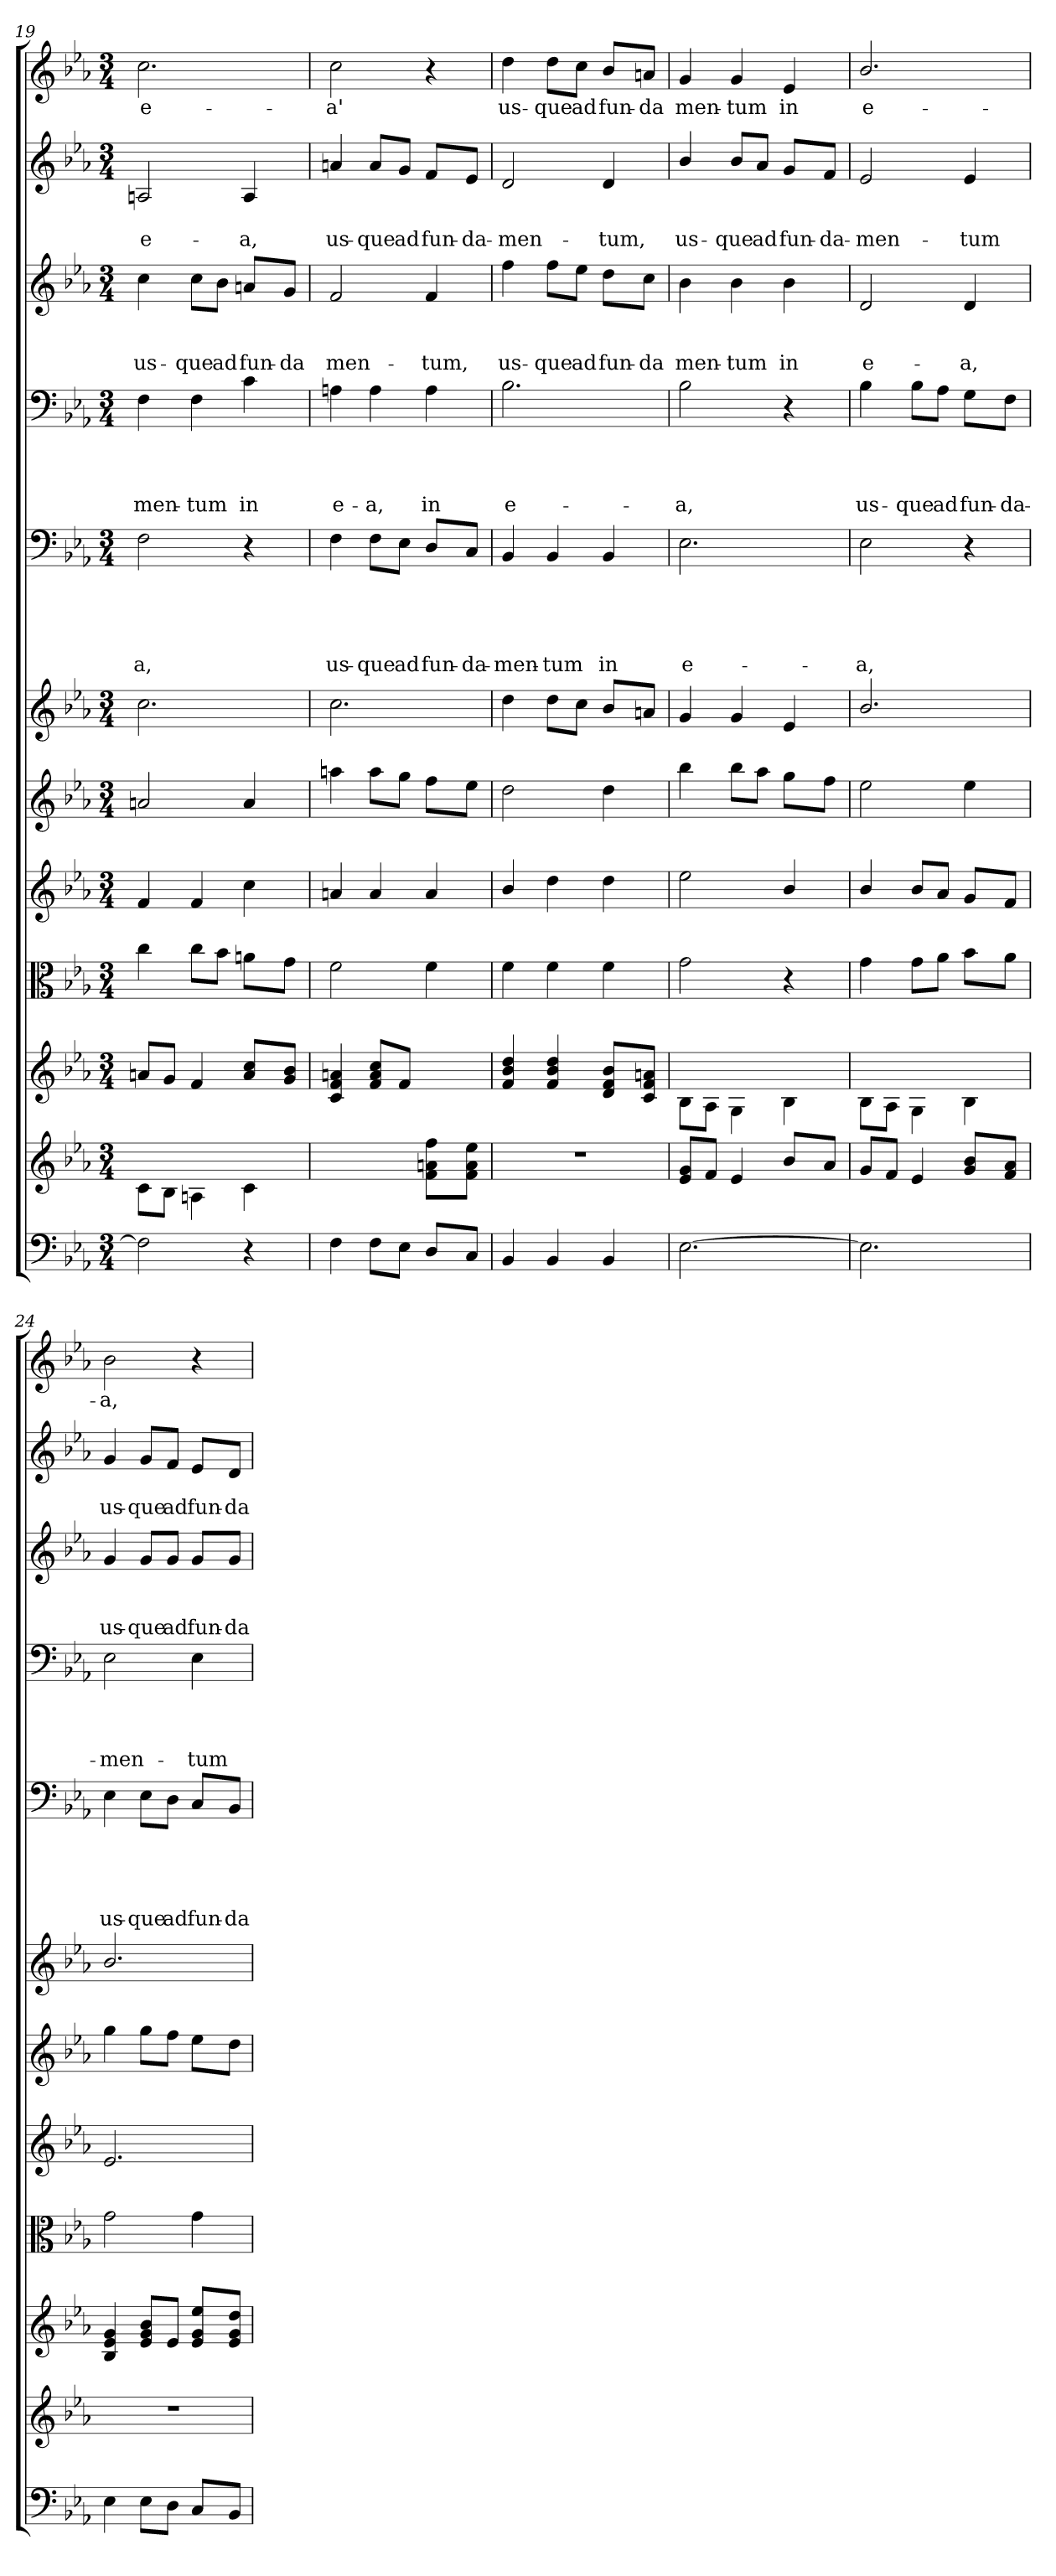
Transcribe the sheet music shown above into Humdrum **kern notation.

**kern	**kern	**kern	**kern	**kern	**kern	**kern	**kern	**text	**text	**text	**text	**text	**kern	**text	**text	**text	**text	**kern	**text	**text	**text	**kern	**text	**text	**kern	**text
*part11	*part10	*part10	*part9	*part8	*part7	*part6	*part5	*part5	*part5	*part5	*part5	*part5	*part4	*part4	*part4	*part4	*part4	*part3	*part3	*part3	*part3	*part2	*part2	*part2	*part1	*part1
*staff12	*staff11	*staff10	*staff9	*staff8	*staff7	*staff6	*staff5	*staff5	*staff5	*staff5	*staff5	*staff5	*staff4	*staff4	*staff4	*staff4	*staff4	*staff3	*staff3	*staff3	*staff3	*staff2	*staff2	*staff2	*staff1	*staff1
*clefF4	*clefG2	*clefG2	*clefC3	*clefG2	*clefG2	*clefG2	*clefF4	*	*	*	*	*	*clefF4	*	*	*	*	*clefG2	*	*	*	*clefG2	*	*	*clefG2	*
*	*	*	*	*	*	*	*	*	*	*	*	*	*	*	*	*	*	*ITrd7c12	*	*	*	*	*	*	*	*
*k[b-e-a-]	*k[b-e-a-]	*k[b-e-a-]	*k[b-e-a-]	*k[b-e-a-]	*k[b-e-a-]	*k[b-e-a-]	*k[b-e-a-]	*	*	*	*	*	*k[b-e-a-]	*	*	*	*	*k[b-e-a-]	*	*	*	*k[b-e-a-]	*	*	*k[b-e-a-]	*
*E-:	*E-:	*E-:	*E-:	*E-:	*E-:	*E-:	*E-:	*	*	*	*	*	*E-:	*	*	*	*	*E-:	*	*	*	*E-:	*	*	*E-:	*
*M3/4	*M3/4	*M3/4	*M3/4	*M3/4	*M3/4	*M3/4	*M3/4	*	*	*	*	*	*M3/4	*	*	*	*	*M3/4	*	*	*	*M3/4	*	*	*M3/4	*
=19	=19	=19	=19	=19	=19	=19	=19	=19	=19	=19	=19	=19	=19	=19	=19	=19	=19	=19	=19	=19	=19	=19	=19	=19	=19	=19
!	!	!	!	!	!	!	!	!	!	!	!	!LO:LY:b	!	!	!	!	!LO:LY:b	!	!	!	!LO:LY:b	!	!	!LO:LY:b	!	!LO:LY:b
2F\]	8c\L	8an/L	4cc\	4f/	2an/	2.cc\	2F\	.	.	.	.	-a,	4F\	.	.	.	men-	4c\	.	.	us-	2An/	.	e-	2.cc\	e-
.	8B-\J	8g/J	.	.	.	.	.	.	.	.	.	.	.	.	.	.	.	.	.	.	.	.	.	.	.	.
!	!	!	!	!	!	!	!	!	!	!	!	!	!	!	!	!	!LO:LY:b	!	!	!	!LO:LY:b	!	!	!	!	!
.	4An\	4f/	8cc\L	4f/	.	.	.	.	.	.	.	.	4F\	.	.	.	-tum	8c\L	.	.	-que	.	.	.	.	.
!	!	!	!	!	!	!	!	!	!	!	!	!	!	!	!	!	!	!	!	!	!LO:LY:b	!	!	!	!	!
.	.	.	8b-\J	.	.	.	.	.	.	.	.	.	.	.	.	.	.	8B-\J	.	.	ad	.	.	.	.	.
!	!	!	!	!	!	!	!	!	!	!	!	!	!	!	!	!	!LO:LY:b	!	!	!	!LO:LY:b	!	!	!LO:LY:b	!	!
4r	4c\	8a/ 8cc/L	8an\L	4cc\	4a/	.	4r	.	.	.	.	.	4c\	.	.	.	in	8An/L	.	.	fun-	4A/	.	-a,	.	.
!	!	!	!	!	!	!	!	!	!	!	!	!	!	!	!	!	!	!	!	!	!LO:LY:b	!	!	!	!	!
.	.	8g/ 8b-/J	8g\J	.	.	.	.	.	.	.	.	.	.	.	.	.	.	8G/J	.	.	-da	.	.	.	.	.
=20	=20	=20	=20	=20	=20	=20	=20	=20	=20	=20	=20	=20	=20	=20	=20	=20	=20	=20	=20	=20	=20	=20	=20	=20	=20	=20
!	!	!	!	!	!	!	!	!	!	!	!	!LO:LY:b	!	!	!	!	!LO:LY:b	!	!	!	!LO:LY:b	!	!	!LO:LY:b	!	!LO:LY:b
4F\	2ryy	4c/ 4f/ 4an/	2f\	4an/	4aan\	2.cc\	4F\	.	.	.	.	us-	4An\	.	.	.	e-	2F/	.	.	men-	4an/	.	us-	2cc\	-a'
!	!	!	!	!	!	!	!	!	!	!	!	!LO:LY:b	!	!	!	!	!LO:LY:b	!	!	!	!	!	!	!LO:LY:b	!	!
8F\L	.	8f/ 8a/ 8cc/L	.	4a/	8aa\L	.	8F\L	.	.	.	.	-que	4A\	.	.	.	-a,	.	.	.	.	8a/L	.	-que	.	.
!	!	!	!	!	!	!	!	!	!	!	!	!LO:LY:b	!	!	!	!	!	!	!	!	!	!	!	!LO:LY:b	!	!
8E-\J	.	8f/J	.	.	8gg\J	.	8E-\J	.	.	.	.	ad	.	.	.	.	.	.	.	.	.	8g/J	.	ad	.	.
!	!	!	!	!	!	!	!	!	!	!	!	!LO:LY:b	!	!	!	!	!LO:LY:b	!	!	!	!LO:LY:b	!	!	!LO:LY:b	!	!
8D/L	8f\ 8an\ 8ff\L	4ryy	4f\	4a/	8ff\L	.	8D/L	.	.	.	.	fun-	4A\	.	.	.	in	4F/	.	.	-tum,	8f/L	.	fun-	4r	.
!	!	!	!	!	!	!	!	!	!	!	!	!LO:LY:b	!	!	!	!	!	!	!	!	!	!	!	!LO:LY:b	!	!
8C/J	8f\ 8a\ 8ee-\J	.	.	.	8ee-\J	.	8C/J	.	.	.	.	-da-	.	.	.	.	.	.	.	.	.	8e-/J	.	-da-	.	.
=21	=21	=21	=21	=21	=21	=21	=21	=21	=21	=21	=21	=21	=21	=21	=21	=21	=21	=21	=21	=21	=21	=21	=21	=21	=21	=21
!	!	!	!	!	!	!	!	!	!	!	!	!LO:LY:b	!	!	!	!	!LO:LY:b	!	!	!	!LO:LY:b	!	!	!LO:LY:b	!	!LO:LY:b
4BB-/	2.r	4f/ 4b-/ 4dd/	4f\	4b-/	2dd\	4dd\	4BB-/	.	.	.	.	-men-	2.B-\	.	.	.	e-	4f\	.	.	us-	2d/	.	-men-	4dd\	us-
!	!	!	!	!	!	!	!	!	!	!	!	!LO:LY:b	!	!	!	!	!	!	!	!	!LO:LY:b	!	!	!	!	!LO:LY:b
4BB-/	.	4f/ 4b-/ 4dd/	4f\	4dd\	.	8dd\L	4BB-/	.	.	.	.	-tum	.	.	.	.	.	8f\L	.	.	-que	.	.	.	8dd\L	-que
!	!	!	!	!	!	!	!	!	!	!	!	!	!	!	!	!	!	!	!	!	!LO:LY:b	!	!	!	!	!LO:LY:b
.	.	.	.	.	.	8cc\J	.	.	.	.	.	.	.	.	.	.	.	8e-\J	.	.	ad	.	.	.	8cc\J	ad
!	!	!	!	!	!	!	!	!	!	!	!	!LO:LY:b	!	!	!	!	!	!	!	!	!LO:LY:b	!	!	!LO:LY:b	!	!LO:LY:b
4BB-/	.	8d/ 8f/ 8b-/L	4f\	4dd\	4dd\	8b-/L	4BB-/	.	.	.	.	in	.	.	.	.	.	8d\L	.	.	fun-	4d/	.	-tum,	8b-/L	fun-
!	!	!	!	!	!	!	!	!	!	!	!	!	!	!	!	!	!	!	!	!	!LO:LY:b	!	!	!	!	!LO:LY:b
.	.	8c/ 8f/ 8an/J	.	.	.	8an/J	.	.	.	.	.	.	.	.	.	.	.	8c\J	.	.	-da	.	.	.	8an/J	-da
!!LO:PB:g=z
=22	=22	=22	=22	=22	=22	=22	=22	=22	=22	=22	=22	=22	=22	=22	=22	=22	=22	=22	=22	=22	=22	=22	=22	=22	=22	=22
!	!	!	!	!	!	!	!	!	!	!	!	!LO:LY:b	!	!	!	!	!LO:LY:b	!	!	!	!LO:LY:b	!	!	!LO:LY:b	!	!LO:LY:b
[>2.E-\	8e-/ 8g/L	8B-\L	2g\	2ee-\	4bb-\	4g/	2.E-\	.	.	.	.	e-	2B-\	.	.	.	-a,	4B-\	.	.	men-	4b-/	.	us-	4g/	men-
.	8f/J	8A-\J	.	.	.	.	.	.	.	.	.	.	.	.	.	.	.	.	.	.	.	.	.	.	.	.
!	!	!	!	!	!	!	!	!	!	!	!	!	!	!	!	!	!	!	!	!	!LO:LY:b	!	!	!LO:LY:b	!	!LO:LY:b
.	4e-/	4G\	.	.	8bb-\L	4g/	.	.	.	.	.	.	.	.	.	.	.	4B-\	.	.	-tum	8b-/L	.	-que	4g/	-tum
!	!	!	!	!	!	!	!	!	!	!	!	!	!	!	!	!	!	!	!	!	!	!	!	!LO:LY:b	!	!
.	.	.	.	.	8aa-\J	.	.	.	.	.	.	.	.	.	.	.	.	.	.	.	.	8a-/J	.	ad	.	.
!	!	!	!	!	!	!	!	!	!	!	!	!	!	!	!	!	!	!	!	!	!LO:LY:b	!	!	!LO:LY:b	!	!LO:LY:b
.	8b-/L	4B-\	4r	4b-/	8gg\L	4e-/	.	.	.	.	.	.	4r	.	.	.	.	4B-\	.	.	in	8g/L	.	fun-	4e-/	in
!	!	!	!	!	!	!	!	!	!	!	!	!	!	!	!	!	!	!	!	!	!	!	!	!LO:LY:b	!	!
.	8a-/J	.	.	.	8ff\J	.	.	.	.	.	.	.	.	.	.	.	.	.	.	.	.	8f/J	.	-da-	.	.
=23	=23	=23	=23	=23	=23	=23	=23	=23	=23	=23	=23	=23	=23	=23	=23	=23	=23	=23	=23	=23	=23	=23	=23	=23	=23	=23
!	!	!	!	!	!	!	!	!	!	!	!	!LO:LY:b	!	!	!	!	!LO:LY:b	!	!	!	!LO:LY:b	!	!	!LO:LY:b	!	!LO:LY:b
2.E-\]	8g/L	8B-\L	4g\	4b-/	2ee-\	2.b-/	2E-\	.	.	.	.	-a,	4B-\	.	.	.	us-	2D/	.	.	e-	2e-/	.	-men-	2.b-/	e-
.	8f/J	8A-\J	.	.	.	.	.	.	.	.	.	.	.	.	.	.	.	.	.	.	.	.	.	.	.	.
!	!	!	!	!	!	!	!	!	!	!	!	!	!	!	!	!	!LO:LY:b	!	!	!	!	!	!	!	!	!
.	4e-/	4G\	8g\L	8b-/L	.	.	.	.	.	.	.	.	8B-\L	.	.	.	-que	.	.	.	.	.	.	.	.	.
!	!	!	!	!	!	!	!	!	!	!	!	!	!	!	!	!	!LO:LY:b	!	!	!	!	!	!	!	!	!
.	.	.	8a-\J	8a-/J	.	.	.	.	.	.	.	.	8A-\J	.	.	.	ad	.	.	.	.	.	.	.	.	.
!	!	!	!	!	!	!	!	!	!	!	!	!	!	!	!	!	!LO:LY:b	!	!	!	!LO:LY:b	!	!	!LO:LY:b	!	!
.	8g/ 8b-/L	4B-\	8b-\L	8g/L	4ee-\	.	4r	.	.	.	.	.	8G\L	.	.	.	fun-	4D/	.	.	-a,	4e-/	.	-tum	.	.
!	!	!	!	!	!	!	!	!	!	!	!	!	!	!	!	!	!LO:LY:b	!	!	!	!	!	!	!	!	!
.	8f/ 8a-/J	.	8a-\J	8f/J	.	.	.	.	.	.	.	.	8F\J	.	.	.	-da-	.	.	.	.	.	.	.	.	.
=24	=24	=24	=24	=24	=24	=24	=24	=24	=24	=24	=24	=24	=24	=24	=24	=24	=24	=24	=24	=24	=24	=24	=24	=24	=24	=24
!	!	!	!	!	!	!	!	!	!	!	!	!LO:LY:b	!	!	!	!	!LO:LY:b	!	!	!	!LO:LY:b	!	!	!LO:LY:b	!	!LO:LY:b
4E-\	2.r	4B-/ 4e-/ 4g/	2g\	2.e-/	4gg\	2.b-/	4E-\	.	.	.	.	us-	2E-\	.	.	.	-men-	4G/	.	.	us-	4g/	.	us-	2b-\	-a,
!	!	!	!	!	!	!	!	!	!	!	!	!LO:LY:b	!	!	!	!	!	!	!	!	!LO:LY:b	!	!	!LO:LY:b	!	!
8E-\L	.	8e-/ 8g/ 8b-/L	.	.	8gg\L	.	8E-\L	.	.	.	.	-que	.	.	.	.	.	8G/L	.	.	-que	8g/L	.	-que	.	.
!	!	!	!	!	!	!	!	!	!	!	!	!LO:LY:b	!	!	!	!	!	!	!	!	!LO:LY:b	!	!	!LO:LY:b	!	!
8D\J	.	8e-/J	.	.	8ff\J	.	8D\J	.	.	.	.	ad	.	.	.	.	.	8G/J	.	.	ad	8f/J	.	ad	.	.
!	!	!	!	!	!	!	!	!	!	!	!	!LO:LY:b	!	!	!	!	!LO:LY:b	!	!	!	!LO:LY:b	!	!	!LO:LY:b	!	!
8C/L	.	8e-/ 8g/ 8ee-/L	4g\	.	8ee-\L	.	8C/L	.	.	.	.	fun-	4E-\	.	.	.	-tum	8G/L	.	.	fun-	8e-/L	.	fun-	4r	.
!	!	!	!	!	!	!	!	!	!	!	!	!LO:LY:b	!	!	!	!	!	!	!	!	!LO:LY:b	!	!	!LO:LY:b	!	!
8BB-/J	.	8e-/ 8g/ 8dd/J	.	.	8dd\J	.	8BB-/J	.	.	.	.	-da-	.	.	.	.	.	8G/J	.	.	-da-	8d/J	.	-da	.	.
=	=	=	=	=	=	=	=	=	=	=	=	=	=	=	=	=	=	=	=	=	=	=	=	=	=	=
*-	*-	*-	*-	*-	*-	*-	*-	*-	*-	*-	*-	*-	*-	*-	*-	*-	*-	*-	*-	*-	*-	*-	*-	*-	*-	*-
